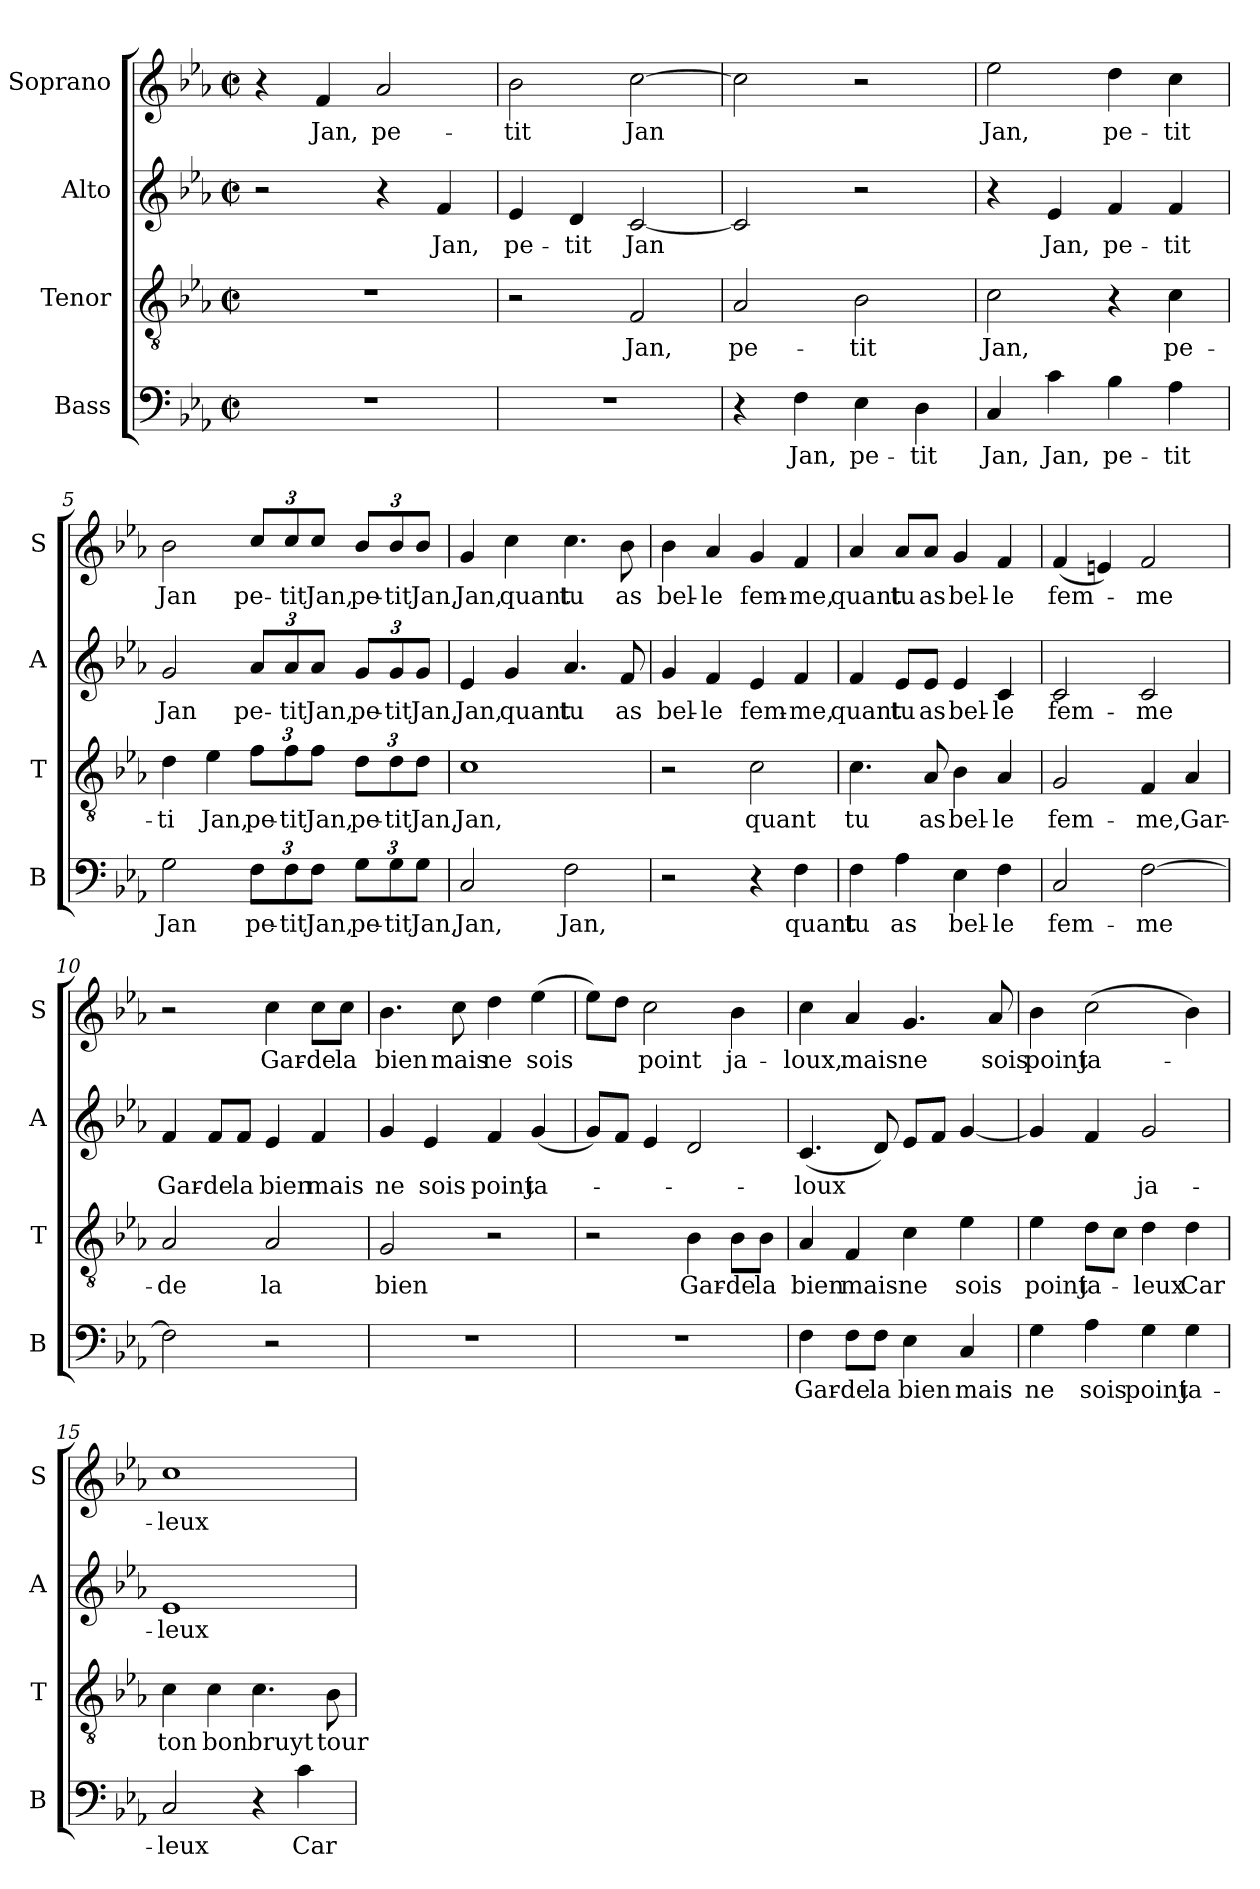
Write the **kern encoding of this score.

**kern	**text	**kern	**text	**kern	**text	**kern	**text
*part4	*part4	*part3	*part3	*part2	*part2	*part1	*part1
*staff4	*staff4	*staff3	*staff3	*staff2	*staff2	*staff1	*staff1
*I"Bass	*	*I"Tenor	*	*I"Alto	*	*I"Soprano	*
*I'B	*	*I'T	*	*I'A	*	*I'S	*
*clefF4	*	*clefGv2	*	*clefG2	*	*clefG2	*
*k[b-e-a-]	*	*k[b-e-a-]	*	*k[b-e-a-]	*	*k[b-e-a-]	*
*E-:	*	*E-:	*	*E-:	*	*E-:	*
*M2/2	*	*M2/2	*	*M2/2	*	*M2/2	*
*met(c|)	*	*met(c|)	*	*met(c|)	*	*met(c|)	*
=1	=1	=1	=1	=1	=1	=1	=1
1r	.	1r	.	2r	.	4r	.
.	.	.	.	.	.	4f/	Jan,
.	.	.	.	4r	.	2a-/	pe-
.	.	.	.	4f/	Jan,	.	.
=2	=2	=2	=2	=2	=2	=2	=2
1r	.	2r	.	4e-/	pe-	2b-\	-tit
.	.	.	.	4d/	-tit	.	.
.	.	2F/	Jan,	[2c/	Jan	[2cc\	Jan
=3	=3	=3	=3	=3	=3	=3	=3
4r	.	2A-/	pe-	2c/]	.	2cc\]	.
4F\	Jan,	.	.	.	.	.	.
4E-\	pe-	2B-\	-tit	2r	.	2r	.
4D\	-tit	.	.	.	.	.	.
=4	=4	=4	=4	=4	=4	=4	=4
4C/	Jan,	2c\	Jan,	4r	.	2ee-\	Jan,
4c\	Jan,	.	.	4e-/	Jan,	.	.
4B-\	pe-	4r	.	4f/	pe-	4dd\	pe-
4A-\	-tit	4c\	pe-	4f/	-tit	4cc\	-tit
!!LO:LB:g=z
=5	=5	=5	=5	=5	=5	=5	=5
2G\	Jan	4d\	-ti	2g/	Jan	2b-\	Jan
.	.	4e-\	Jan,	.	.	.	.
12F\L	pe-	12f\L	pe-	12a-/L	pe-	12cc/L	pe-
12F\	-tit	12f\	-tit	12a-/	-tit	12cc/	-tit
12F\J	Jan,	12f\J	Jan,	12a-/J	Jan,	12cc/J	Jan,
12G\L	pe-	12d\L	pe-	12g/L	pe-	12b-/L	pe-
12G\	-tit	12d\	-tit	12g/	-tit	12b-/	-tit
12G\J	Jan,	12d\J	Jan,	12g/J	Jan,	12b-/J	Jan,
=6	=6	=6	=6	=6	=6	=6	=6
2C/	Jan,	1c	Jan,	4e-/	Jan,	4g/	Jan,
.	.	.	.	4g/	quant	4cc\	quant
2F\	Jan,	.	.	4.a-/	tu	4.cc\	tu
.	.	.	.	8f/	as	8b-\	as
=7	=7	=7	=7	=7	=7	=7	=7
2r	.	2r	.	4g/	bel-	4b-\	bel-
.	.	.	.	4f/	-le	4a-/	-le
4r	.	2c\	quant	4e-/	fem-	4g/	fem-
4F\	quant	.	.	4f/	-me,	4f/	-me,
=8	=8	=8	=8	=8	=8	=8	=8
4F\	tu	4.c\	tu	4f/	quant	4a-/	quant
4A-\	as	.	.	8e-/L	tu	8a-/L	tu
.	.	8A-/	as	8e-/J	as	8a-/J	as
4E-\	bel-	4B-\	bel-	4e-/	bel-	4g/	bel-
4F\	-le	4A-/	-le	4c/	-le	4f/	-le
!!LO:PB:g=z
=9	=9	=9	=9	=9	=9	=9	=9
2C/	fem-	2G/	fem-	2c/	fem-	(4f/	fem-
.	.	.	.	.	.	4en/)	.
[2F\	-me	4F/	-me,	2c/	-me	2f/	-me
.	.	4A-/	Gar-	.	.	.	.
=10	=10	=10	=10	=10	=10	=10	=10
2F\]	.	2A-/	-de	4f/	Gar-	2r	.
.	.	.	.	8f/L	-de	.	.
.	.	.	.	8f/J	la	.	.
2r	.	2A-/	la	4e-/	bien	4cc\	Gar-
.	.	.	.	4f/	mais	8cc\L	-de
.	.	.	.	.	.	8cc\J	la
=11	=11	=11	=11	=11	=11	=11	=11
1r	.	2G/	bien	4g/	ne	4.b-\	bien
.	.	.	.	4e-/	sois	.	.
.	.	.	.	.	.	8cc\	mais
.	.	2r	.	4f/	point	4dd\	ne
.	.	.	.	(4g/	ja-	(4ee-\	sois
=12	=12	=12	=12	=12	=12	=12	=12
1r	.	2r	.	8g/L)	.	8ee-\L)	.
.	.	.	.	8f/J	.	8dd\J	.
.	.	.	.	4e-/	.	2cc\	point
.	.	4B-\	Gar-	2d/	.	.	.
.	.	8B-\L	-de	.	.	4b-\	ja-
.	.	8B-\J	la	.	.	.	.
!!LO:LB:g=z
=13	=13	=13	=13	=13	=13	=13	=13
4F\	Gar-	4A-/	bien	(4.c/	-loux	4cc\	-loux,
8F\L	-de	4F/	mais	.	.	4a-/	mais
8F\J	la	.	.	8d/)	.	.	.
4E-\	bien	4c\	ne	8e-/L	.	4.g/	ne
.	.	.	.	8f/J	.	.	.
4C/	mais	4e-\	sois	[4g/	.	.	.
.	.	.	.	.	.	8a-/	sois
=14	=14	=14	=14	=14	=14	=14	=14
4G\	ne	4e-\	point	4g/]	.	4b-\	point
4A-\	sois	8d\L	ja-	4f/	.	(2cc\	ja-
.	.	8c\J	.	.	.	.	.
4G\	point	4d\	-leux	2g/	ja-	.	.
4G\	ja-	4d\	Car	.	.	4b-\)	.
=15	=15	=15	=15	=15	=15	=15	=15
2C/	-leux	4c\	ton	1e-	-leux	1cc	-leux
.	.	4c\	bon	.	.	.	.
4r	.	4.c\	bruyt	.	.	.	.
4c\	Car	.	.	.	.	.	.
.	.	8B-\	tour-	.	.	.	.
=	=	=	=	=	=	=	=
*-	*-	*-	*-	*-	*-	*-	*-
